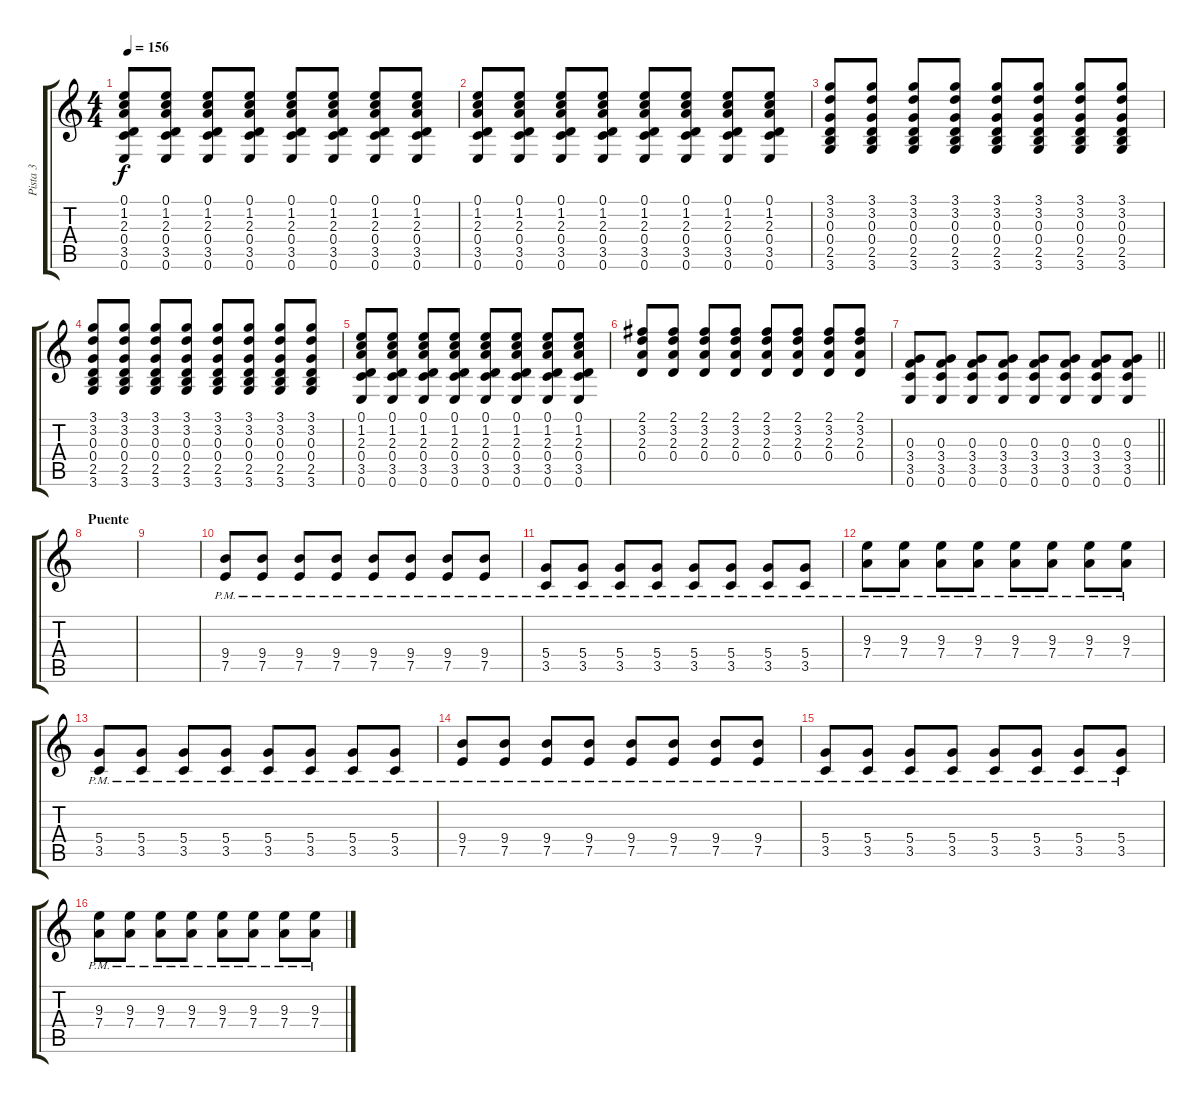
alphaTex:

\track ("Pista 3" "Pista 3") {instrument overdrivenguitar}
\staff {score tabs}
\tuning (E4 B3 G3 D3 A2 E2) {hide}
\ts (4 4)
\tempo 156
\clef g2
\ks c
(0.1 1.2 2.3 0.4 3.5 0.6).8{dy f} (0.1 1.2 2.3 0.4 3.5 0.6).8 (0.1 1.2 2.3 0.4 3.5 0.6).8 (0.1 1.2 2.3 0.4 3.5 0.6).8 (0.1 1.2 2.3 0.4 3.5 0.6).8 (0.1 1.2 2.3 0.4 3.5 0.6).8 (0.1 1.2 2.3 0.4 3.5 0.6).8 (0.1 1.2 2.3 0.4 3.5 0.6).8 |
(0.1 1.2 2.3 0.4 3.5 0.6).8 (0.1 1.2 2.3 0.4 3.5 0.6).8 (0.1 1.2 2.3 0.4 3.5 0.6).8 (0.1 1.2 2.3 0.4 3.5 0.6).8 (0.1 1.2 2.3 0.4 3.5 0.6).8 (0.1 1.2 2.3 0.4 3.5 0.6).8 (0.1 1.2 2.3 0.4 3.5 0.6).8 (0.1 1.2 2.3 0.4 3.5 0.6).8 |
(3.1 3.2 0.3 0.4 2.5 3.6).8 (3.1 3.2 0.3 0.4 2.5 3.6).8 (3.1 3.2 0.3 0.4 2.5 3.6).8 (3.1 3.2 0.3 0.4 2.5 3.6).8 (3.1 3.2 0.3 0.4 2.5 3.6).8 (3.1 3.2 0.3 0.4 2.5 3.6).8 (3.1 3.2 0.3 0.4 2.5 3.6).8 (3.1 3.2 0.3 0.4 2.5 3.6).8 |
(3.1 3.2 0.3 0.4 2.5 3.6).8 (3.1 3.2 0.3 0.4 2.5 3.6).8 (3.1 3.2 0.3 0.4 2.5 3.6).8 (3.1 3.2 0.3 0.4 2.5 3.6).8 (3.1 3.2 0.3 0.4 2.5 3.6).8 (3.1 3.2 0.3 0.4 2.5 3.6).8 (3.1 3.2 0.3 0.4 2.5 3.6).8 (3.1 3.2 0.3 0.4 2.5 3.6).8 |
(0.1 1.2 2.3 0.4 3.5 0.6).8 (0.1 1.2 2.3 0.4 3.5 0.6).8 (0.1 1.2 2.3 0.4 3.5 0.6).8 (0.1 1.2 2.3 0.4 3.5 0.6).8 (0.1 1.2 2.3 0.4 3.5 0.6).8 (0.1 1.2 2.3 0.4 3.5 0.6).8 (0.1 1.2 2.3 0.4 3.5 0.6).8 (0.1 1.2 2.3 0.4 3.5 0.6).8 |
(2.1 3.2 2.3 0.4).8 (2.1 3.2 2.3 0.4).8 (2.1 3.2 2.3 0.4).8 (2.1 3.2 2.3 0.4).8 (2.1 3.2 2.3 0.4).8 (2.1 3.2 2.3 0.4).8 (2.1 3.2 2.3 0.4).8 (2.1 3.2 2.3 0.4).8 |
\barLineRight lightlight
(0.3 3.4 3.5 0.6).8 (0.3 3.4 3.5 0.6).8 (0.3 3.4 3.5 0.6).8 (0.3 3.4 3.5 0.6).8 (0.3 3.4 3.5 0.6).8 (0.3 3.4 3.5 0.6).8 (0.3 3.4 3.5 0.6).8 (0.3 3.4 3.5 0.6).8 |
\section ("" "Puente")
|
|
(9.4{pm} 7.5{pm}).8 (9.4{pm} 7.5{pm}).8 (9.4{pm} 7.5{pm}).8 (9.4{pm} 7.5{pm}).8 (9.4{pm} 7.5{pm}).8 (9.4{pm} 7.5{pm}).8 (9.4{pm} 7.5{pm}).8 (9.4{pm} 7.5{pm}).8 |
(5.4{pm} 3.5{pm}).8 (5.4{pm} 3.5{pm}).8 (5.4{pm} 3.5{pm}).8 (5.4{pm} 3.5{pm}).8 (5.4{pm} 3.5{pm}).8 (5.4{pm} 3.5{pm}).8 (5.4{pm} 3.5{pm}).8 (5.4{pm} 3.5{pm}).8 |
(9.3{pm} 7.4{pm}).8 (9.3{pm} 7.4{pm}).8 (9.3{pm} 7.4{pm}).8 (9.3{pm} 7.4{pm}).8 (9.3{pm} 7.4{pm}).8 (9.3{pm} 7.4{pm}).8 (9.3{pm} 7.4{pm}).8 (9.3{pm} 7.4{pm}).8 |
(5.4{pm} 3.5{pm}).8 (5.4{pm} 3.5{pm}).8 (5.4{pm} 3.5{pm}).8 (5.4{pm} 3.5{pm}).8 (5.4{pm} 3.5{pm}).8 (5.4{pm} 3.5{pm}).8 (5.4{pm} 3.5{pm}).8 (5.4{pm} 3.5{pm}).8 |
(9.4{pm} 7.5{pm}).8 (9.4{pm} 7.5{pm}).8 (9.4{pm} 7.5{pm}).8 (9.4{pm} 7.5{pm}).8 (9.4{pm} 7.5{pm}).8 (9.4{pm} 7.5{pm}).8 (9.4{pm} 7.5{pm}).8 (9.4{pm} 7.5{pm}).8 |
(5.4{pm} 3.5{pm}).8 (5.4{pm} 3.5{pm}).8 (5.4{pm} 3.5{pm}).8 (5.4{pm} 3.5{pm}).8 (5.4{pm} 3.5{pm}).8 (5.4{pm} 3.5{pm}).8 (5.4{pm} 3.5{pm}).8 (5.4{pm} 3.5{pm}).8 |
(9.3{pm} 7.4{pm}).8 (9.3{pm} 7.4{pm}).8 (9.3{pm} 7.4{pm}).8 (9.3{pm} 7.4{pm}).8 (9.3{pm} 7.4{pm}).8 (9.3{pm} 7.4{pm}).8 (9.3{pm} 7.4{pm}).8 (9.3{pm} 7.4{pm}).8
